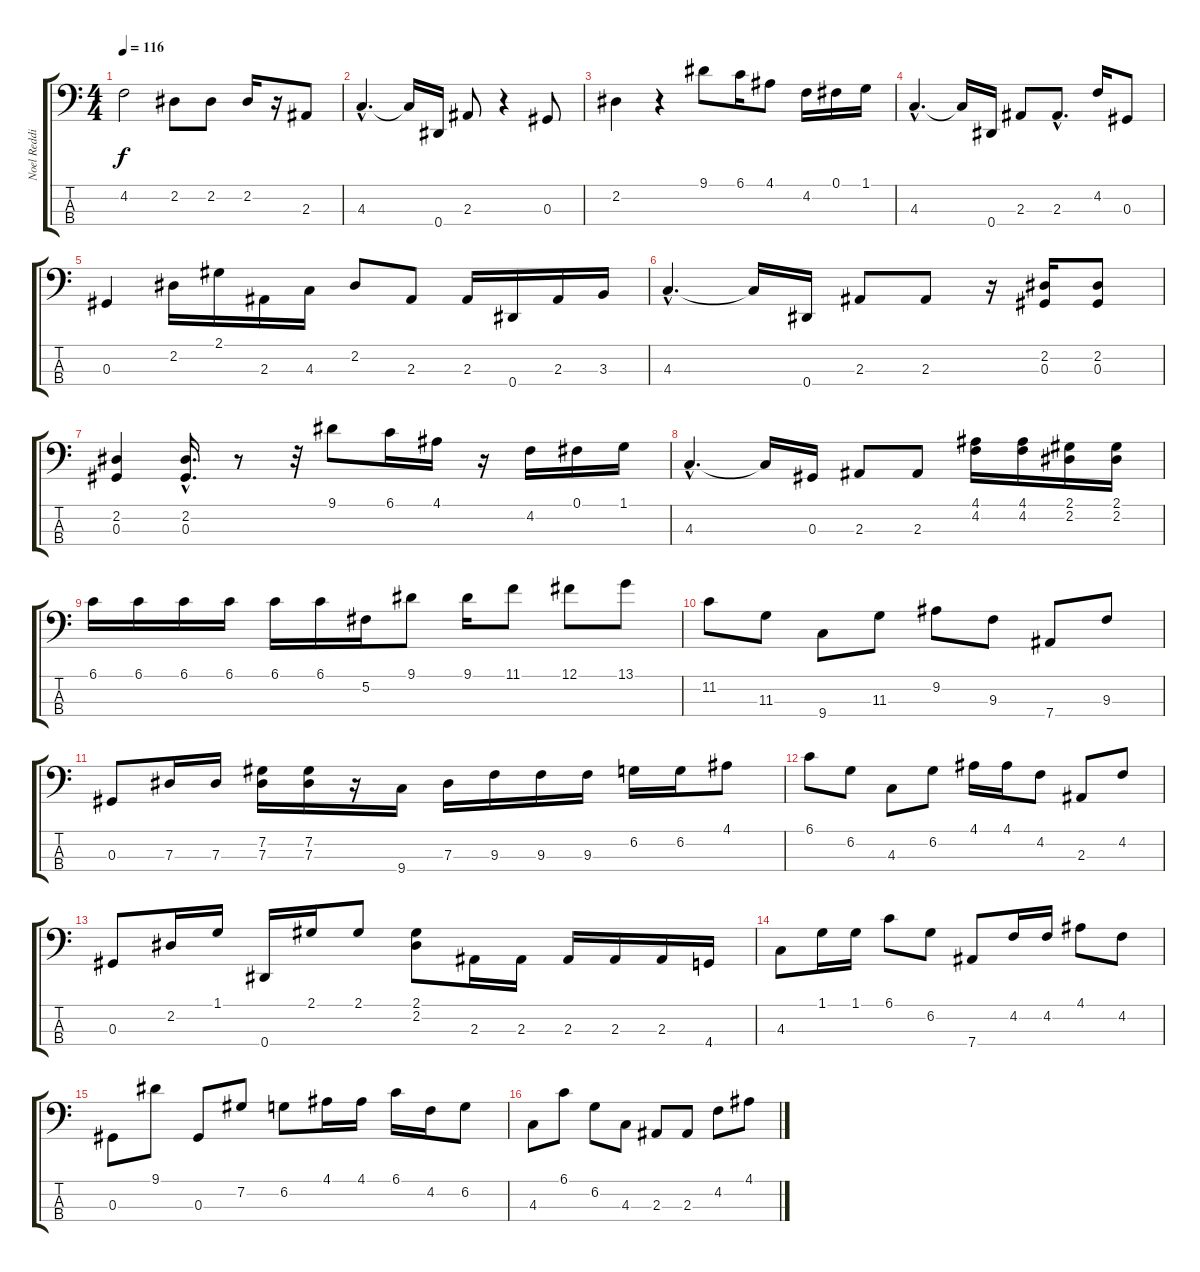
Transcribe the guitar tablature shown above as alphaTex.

\track ("Noel Redding" "Noel Reddi") {instrument electricbasspick}
\staff {score tabs}
\tuning (Gb2 Db2 Ab1 Eb1) {hide}
\ts (4 4)
\tempo 116
\clef f4
\ks c
4.2.2{dy f} 2.2.8 2.2.8 2.2.16 r.16 2.3.8 |
4.3{hac}.4{d} 4.3{t}.16 0.4.16 2.3.8 r.4 0.3.8 |
2.2.4 r.4 9.1.8 6.1.16 4.1.8 4.2.16 0.1.16 1.1.16 |
4.3{hac}.4{d} 4.3{t}.16 0.4.16 2.3.8 2.3{hac}.8{d} 4.2.16 0.3.8 |
0.3.4 2.2.16 2.1.16 2.3.16 4.3.16 2.2.8 2.3.8 2.3.16 0.4.16 2.3.16 3.3.16 |
4.3{hac}.4{d} 4.3{t}.16 0.4.16 2.3.8 2.3.8 r.16 (2.2 0.3).16 (2.2 0.3).8 |
(2.2 0.3).4 (2.2{hac} 0.3{hac}).16{d} r.8 r.32 9.1.8 6.1.16 4.1.16 r.16 4.2.16 0.1.16 1.1.16 |
4.3{hac}.4{d} 4.3{t}.16 0.3.16 2.3.8 2.3.8 (4.1 4.2).16 (4.1 4.2).16 (2.1 2.2).16 (2.1 2.2).16 |
6.1.16 6.1.16 6.1.16 6.1.16 6.1.16 6.1.16 5.2.16 9.1.8 9.1.16 11.1.8 12.1.8 13.1.8 |
11.2.8 11.3.8 9.4.8 11.3.8 9.2.8 9.3.8 7.4.8 9.3.8 |
0.3.8 7.3.16 7.3.16 (7.2 7.3).16 (7.2 7.3).16 r.16 9.4.16 7.3.16 9.3.16 9.3.16 9.3.16 6.2.16 6.2.16 4.1.8 |
6.1.8 6.2.8 4.3.8 6.2.8 4.1.16 4.1.16 4.2.8 2.3.8 4.2.8 |
0.3.8 2.2.16 1.1.16 0.4.16 2.1.16 2.1.8 (2.1 2.2).8 2.3.16 2.3.16 2.3.16 2.3.16 2.3.16 4.4.16 |
4.3.8 1.1.16 1.1.16 6.1.8 6.2.8 7.4.8 4.2.16 4.2.16 4.1.8 4.2.8 |
0.3.8 9.1.8 0.3.8 7.2.8 6.2.8 4.1.16 4.1.16 6.1.16 4.2.16 6.2.8 |
4.3.8 6.1.8 6.2.8 4.3.8 2.3.8 2.3.8 4.2.8 4.1.8
